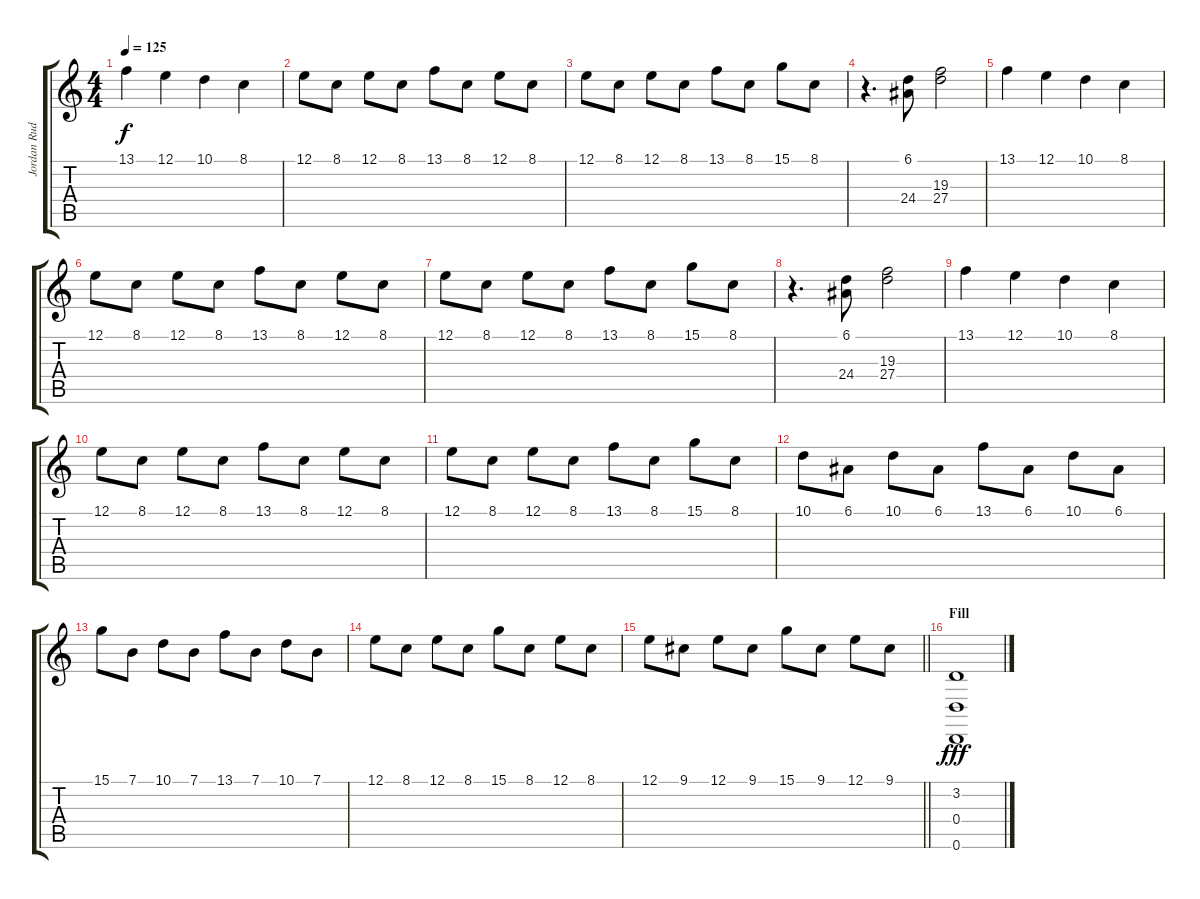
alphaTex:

\track ("Jordan Rudess right?" "Jordan Rud") {instrument vibraphone}
\staff {score tabs}
\tuning (E4 B3 G3 D3 A2 D2) {hide}
\ts (4 4)
\tempo 125
\clef g2
\ks c
13.1.4{dy f} 12.1.4 10.1.4 8.1.4 |
12.1.8 8.1.8 12.1.8 8.1.8 13.1.8 8.1.8 12.1.8 8.1.8 |
12.1.8 8.1.8 12.1.8 8.1.8 13.1.8 8.1.8 15.1.8 8.1.8 |
r.4{d} (6.1 24.4).8{instrument acousticgrandpiano} (19.3 27.4).2 |
13.1.4 12.1.4 10.1.4 8.1.4 |
12.1.8 8.1.8 12.1.8 8.1.8 13.1.8 8.1.8 12.1.8 8.1.8 |
12.1.8 8.1.8 12.1.8 8.1.8 13.1.8 8.1.8 15.1.8 8.1.8 |
r.4{d} (6.1 24.4).8{instrument acousticgrandpiano} (19.3 27.4).2 |
13.1.4 12.1.4 10.1.4 8.1.4 |
12.1.8 8.1.8 12.1.8 8.1.8 13.1.8 8.1.8 12.1.8 8.1.8 |
12.1.8 8.1.8 12.1.8 8.1.8 13.1.8 8.1.8 15.1.8 8.1.8 |
10.1.8 6.1.8 10.1.8 6.1.8 13.1.8 6.1.8 10.1.8 6.1.8 |
15.1.8 7.1.8 10.1.8 7.1.8 13.1.8 7.1.8 10.1.8 7.1.8 |
12.1.8 8.1.8 12.1.8 8.1.8 15.1.8 8.1.8 12.1.8 8.1.8 |
\barLineRight lightlight
12.1.8 9.1.8 12.1.8 9.1.8 15.1.8 9.1.8 12.1.8 9.1.8 |
\section ("" "Fill")
(3.2 0.4 0.6).1{dy fff instrument vibraphone}
